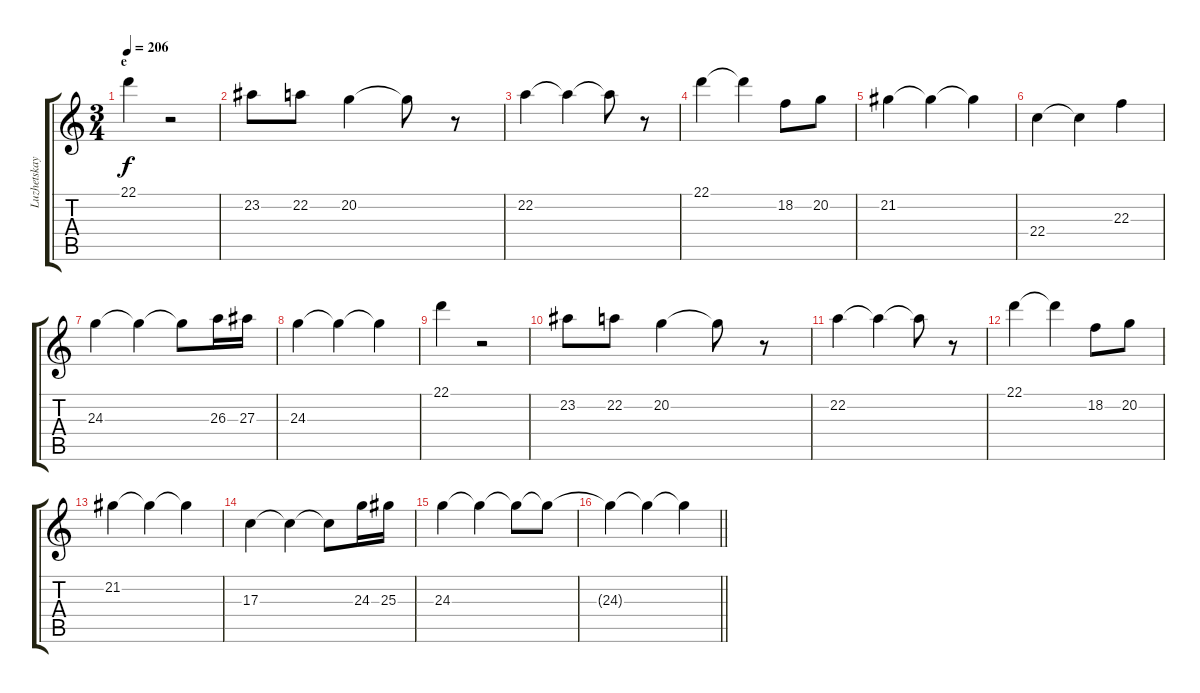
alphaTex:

\track ("Luzhetskaya A" "Luzhetskay") {instrument flute}
\staff {score tabs}
\tuning (E4 B3 G3 D3 A2 E2) {hide}
\ts (3 4)
\section ("" "e")
\tempo 206
\clef g2
\ks c
22.1.4{dy f} r.2 |
23.2.8 22.2.8 20.2.4 20.2{t}.8 r.8 |
22.2.4 22.2{t}.4 22.2{t}.8 r.8 |
22.1.4 22.1{t}.4 18.2.8 20.2.8 |
21.2.4 21.2{t}.4 21.2{t}.4 |
22.4.4 22.4{t}.4 22.3.4 |
24.3.4 24.3{t}.4 24.3{t}.8 26.3.16 27.3.16 |
24.3.4 24.3{t}.4 24.3{t}.4 |
22.1.4 r.2 |
23.2.8 22.2.8 20.2.4 20.2{t}.8 r.8 |
22.2.4 22.2{t}.4 22.2{t}.8 r.8 |
22.1.4 22.1{t}.4 18.2.8 20.2.8 |
21.2.4 21.2{t}.4 21.2{t}.4 |
17.3.4 17.3{t}.4 17.3{t}.8 24.3.16 25.3.16 |
24.3.4 24.3{t}.4 24.3{t}.8 24.3{t}.8 |
\barLineRight lightlight
24.3{t}.4 24.3{t}.4 24.3{t}.4
